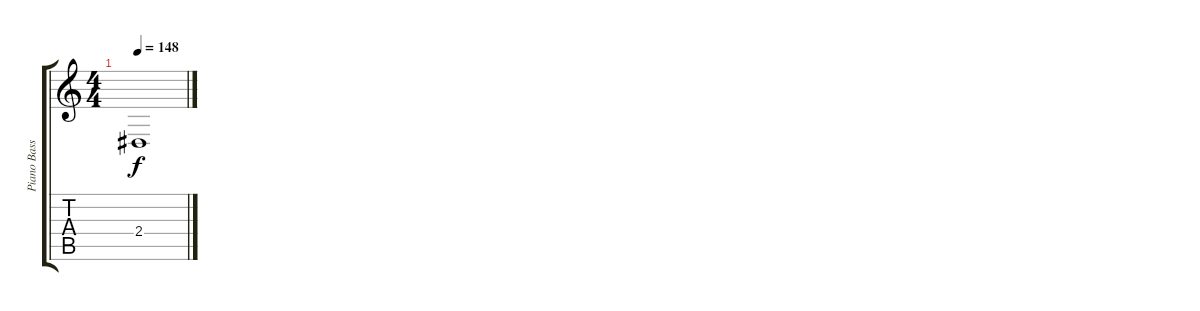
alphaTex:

\track ("Piano Bass" "Piano Bass") {instrument acousticgrandpiano}
\staff {score tabs}
\tuning (Eb4 Bb3 Gb3 Db3 Ab2 Eb2) {hide}
\ts (4 4)
\tempo 148
\clef g2
\ks c
2.4{t}.1{dy f}
